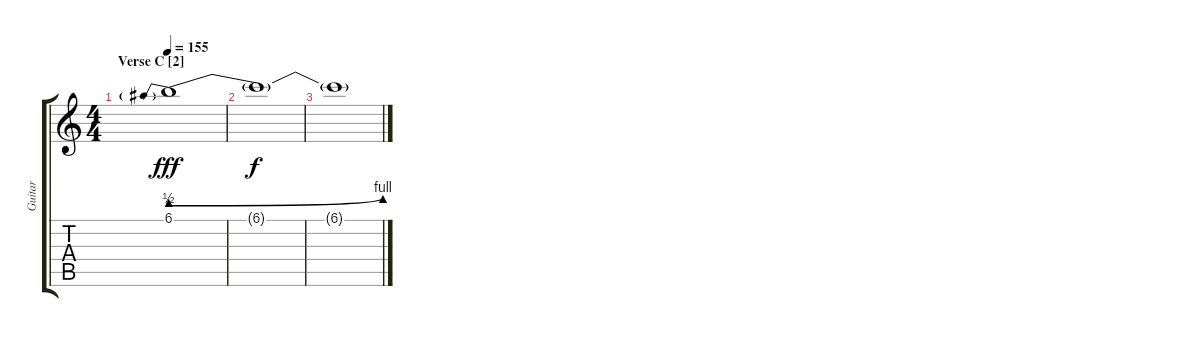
\track ("Guitar" "Guitar") {instrument overdrivenguitar}
\staff {score tabs}
\tuning (E4 B3 G3 D3 A2 E2) {hide}
\ts (4 4)
\section ("" "Verse C [2]")
\tempo 155
\clef g2
\ks c
6.1{be (prebendbend 0 2 60 4)}.1{dy fff volume 0} |
6.1{t}.1{dy f} |
6.1{t}.1
